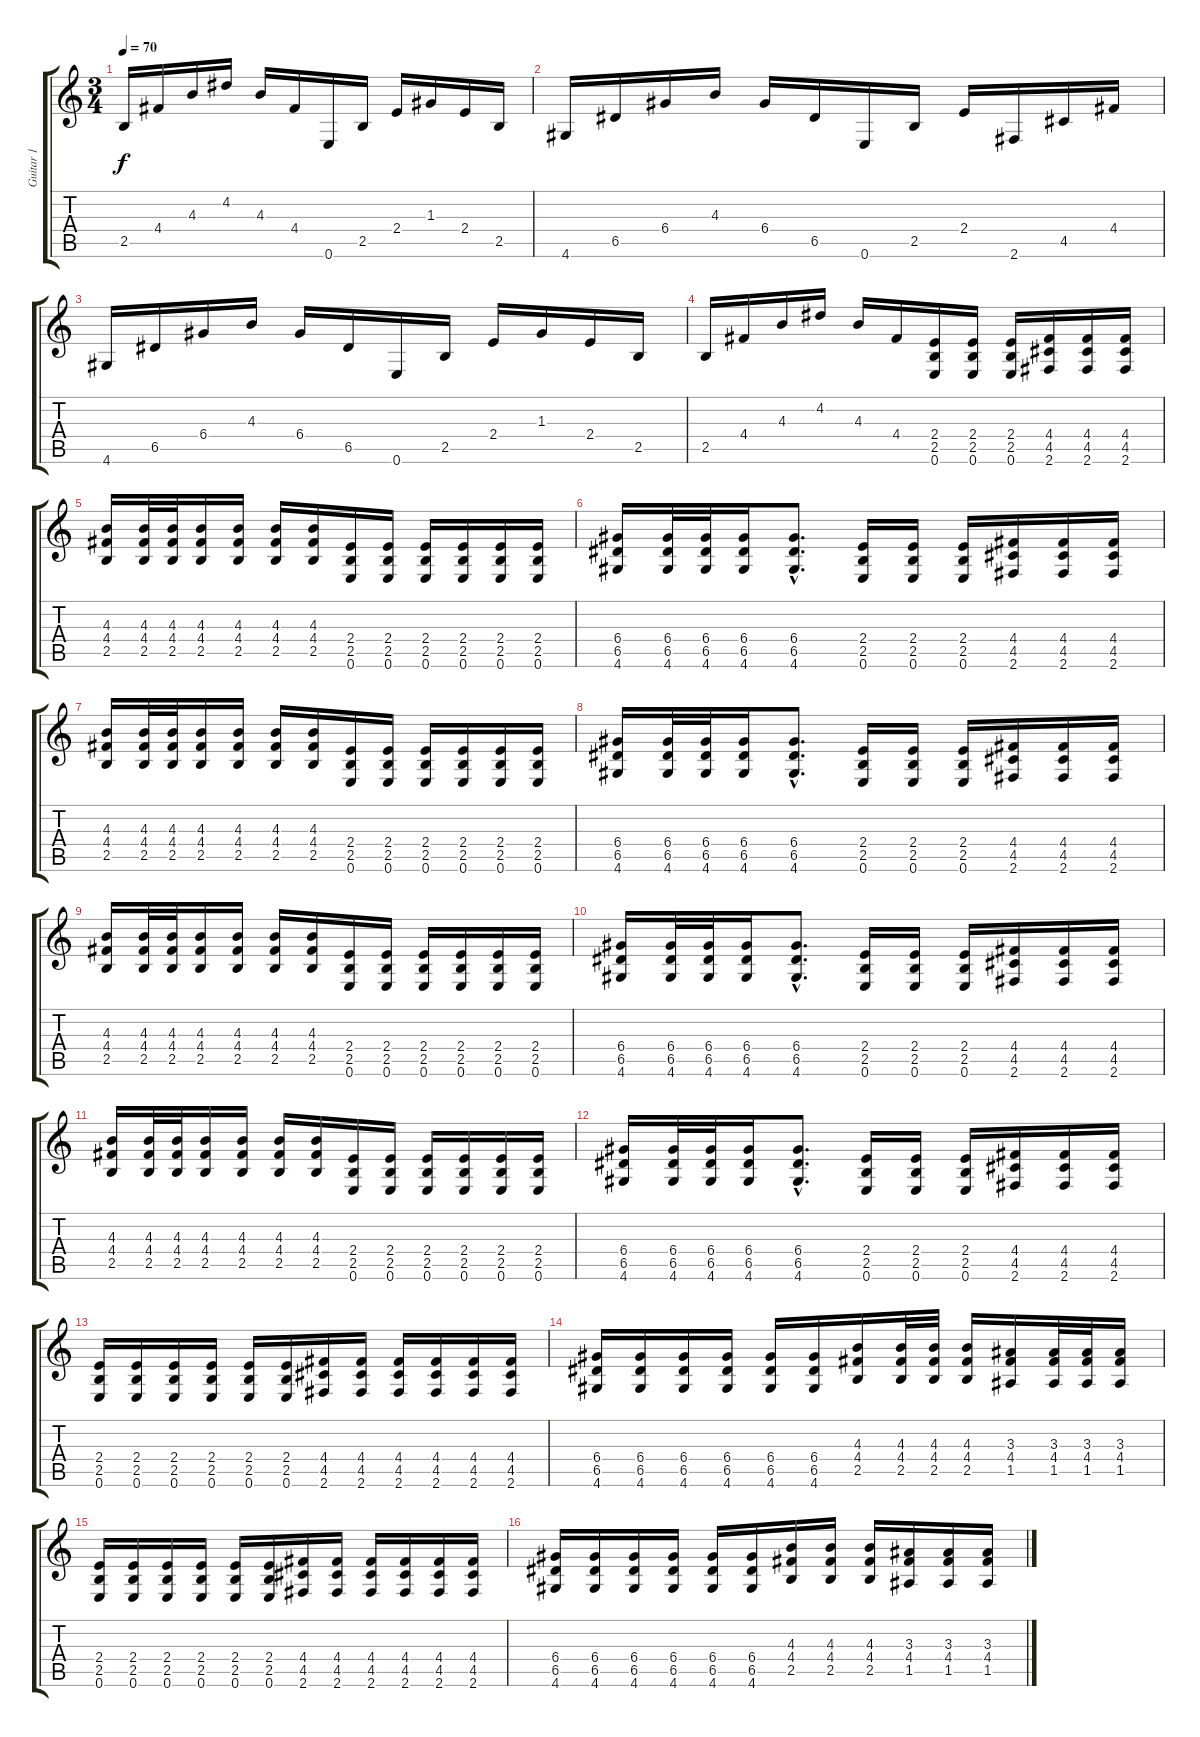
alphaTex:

\track ("Guitar 1" "Guitar 1") {instrument electricguitarclean}
\staff {score tabs}
\tuning (E4 B3 G3 D3 A2 E2) {hide}
\ts (3 4)
\tempo 70
\clef g2
\ks c
2.5.16{dy f instrument electricguitarclean} 4.4.16 4.3.16 4.2.16 4.3.16 4.4.16 0.6.16 2.5.16 2.4.16 1.3.16 2.4.16 2.5.16 |
4.6.16 6.5.16 6.4.16 4.3.16 6.4.16 6.5.16 0.6.16 2.5.16 2.4.16 2.6.16 4.5.16 4.4.16 |
4.6.16 6.5.16 6.4.16 4.3.16 6.4.16 6.5.16 0.6.16 2.5.16 2.4.16 1.3.16 2.4.16 2.5.16 |
2.5.16 4.4.16 4.3.16 4.2.16 4.3.16 4.4.16 (2.4 2.5 0.6).16{instrument overdrivenguitar} (2.4 2.5 0.6).16 (2.4 2.5 0.6).16 (4.4 4.5 2.6).16 (4.4 4.5 2.6).16 (4.4 4.5 2.6).16 |
(4.3 4.4 2.5).16 (4.3 4.4 2.5).32 (4.3 4.4 2.5).32 (4.3 4.4 2.5).16 (4.3 4.4 2.5).16 (4.3 4.4 2.5).16 (4.3 4.4 2.5).16 (2.4 2.5 0.6).16 (2.4 2.5 0.6).16 (2.4 2.5 0.6).16 (2.4 2.5 0.6).16 (2.4 2.5 0.6).16 (2.4 2.5 0.6).16 |
(6.4 6.5 4.6).16 (6.4 6.5 4.6).32 (6.4 6.5 4.6).32 (6.4 6.5 4.6).16 (6.4{hac} 6.5{hac} 4.6{hac}).8{d} (2.4 2.5 0.6).16 (2.4 2.5 0.6).16 (2.4 2.5 0.6).16 (4.4 4.5 2.6).16 (4.4 4.5 2.6).16 (4.4 4.5 2.6).16 |
(4.3 4.4 2.5).16 (4.3 4.4 2.5).32 (4.3 4.4 2.5).32 (4.3 4.4 2.5).16 (4.3 4.4 2.5).16 (4.3 4.4 2.5).16 (4.3 4.4 2.5).16 (2.4 2.5 0.6).16 (2.4 2.5 0.6).16 (2.4 2.5 0.6).16 (2.4 2.5 0.6).16 (2.4 2.5 0.6).16 (2.4 2.5 0.6).16 |
(6.4 6.5 4.6).16 (6.4 6.5 4.6).32 (6.4 6.5 4.6).32 (6.4 6.5 4.6).16 (6.4{hac} 6.5{hac} 4.6{hac}).8{d} (2.4 2.5 0.6).16 (2.4 2.5 0.6).16 (2.4 2.5 0.6).16 (4.4 4.5 2.6).16 (4.4 4.5 2.6).16 (4.4 4.5 2.6).16 |
(4.3 4.4 2.5).16 (4.3 4.4 2.5).32 (4.3 4.4 2.5).32 (4.3 4.4 2.5).16 (4.3 4.4 2.5).16 (4.3 4.4 2.5).16 (4.3 4.4 2.5).16 (2.4 2.5 0.6).16 (2.4 2.5 0.6).16 (2.4 2.5 0.6).16 (2.4 2.5 0.6).16 (2.4 2.5 0.6).16 (2.4 2.5 0.6).16 |
(6.4 6.5 4.6).16 (6.4 6.5 4.6).32 (6.4 6.5 4.6).32 (6.4 6.5 4.6).16 (6.4{hac} 6.5{hac} 4.6{hac}).8{d} (2.4 2.5 0.6).16 (2.4 2.5 0.6).16 (2.4 2.5 0.6).16 (4.4 4.5 2.6).16 (4.4 4.5 2.6).16 (4.4 4.5 2.6).16 |
(4.3 4.4 2.5).16 (4.3 4.4 2.5).32 (4.3 4.4 2.5).32 (4.3 4.4 2.5).16 (4.3 4.4 2.5).16 (4.3 4.4 2.5).16 (4.3 4.4 2.5).16 (2.4 2.5 0.6).16 (2.4 2.5 0.6).16 (2.4 2.5 0.6).16 (2.4 2.5 0.6).16 (2.4 2.5 0.6).16 (2.4 2.5 0.6).16 |
(6.4 6.5 4.6).16 (6.4 6.5 4.6).32 (6.4 6.5 4.6).32 (6.4 6.5 4.6).16 (6.4{hac} 6.5{hac} 4.6{hac}).8{d} (2.4 2.5 0.6).16 (2.4 2.5 0.6).16 (2.4 2.5 0.6).16 (4.4 4.5 2.6).16 (4.4 4.5 2.6).16 (4.4 4.5 2.6).16 |
(2.4 2.5 0.6).16{volume 16 balance 2 instrument electricguitarmuted} (2.4 2.5 0.6).16 (2.4 2.5 0.6).16 (2.4 2.5 0.6).16 (2.4 2.5 0.6).16 (2.4 2.5 0.6).16 (4.4 4.5 2.6).16 (4.4 4.5 2.6).16 (4.4 4.5 2.6).16 (4.4 4.5 2.6).16 (4.4 4.5 2.6).16 (4.4 4.5 2.6).16 |
(6.4 6.5 4.6).16 (6.4 6.5 4.6).16 (6.4 6.5 4.6).16 (6.4 6.5 4.6).16 (6.4 6.5 4.6).16 (6.4 6.5 4.6).16 (4.3 4.4 2.5).16{volume 16 balance 2 instrument overdrivenguitar} (4.3 4.4 2.5).32 (4.3 4.4 2.5).32 (4.3 4.4 2.5).16 (3.3 4.4 1.5).16 (3.3 4.4 1.5).32 (3.3 4.4 1.5).32 (3.3 4.4 1.5).16 |
(2.4 2.5 0.6).16{volume 16 balance 2 instrument overdrivenguitar} (2.4 2.5 0.6).16 (2.4 2.5 0.6).16 (2.4 2.5 0.6).16 (2.4 2.5 0.6).16 (2.4 2.5 0.6).16 (4.4 4.5 2.6).16 (4.4 4.5 2.6).16 (4.4 4.5 2.6).16 (4.4 4.5 2.6).16 (4.4 4.5 2.6).16 (4.4 4.5 2.6).16 |
(6.4 6.5 4.6).16 (6.4 6.5 4.6).16 (6.4 6.5 4.6).16 (6.4 6.5 4.6).16 (6.4 6.5 4.6).16 (6.4 6.5 4.6).16 (4.3 4.4 2.5).16 (4.3 4.4 2.5).16 (4.3 4.4 2.5).16 (3.3 4.4 1.5).16 (3.3 4.4 1.5).16 (3.3 4.4 1.5).16
